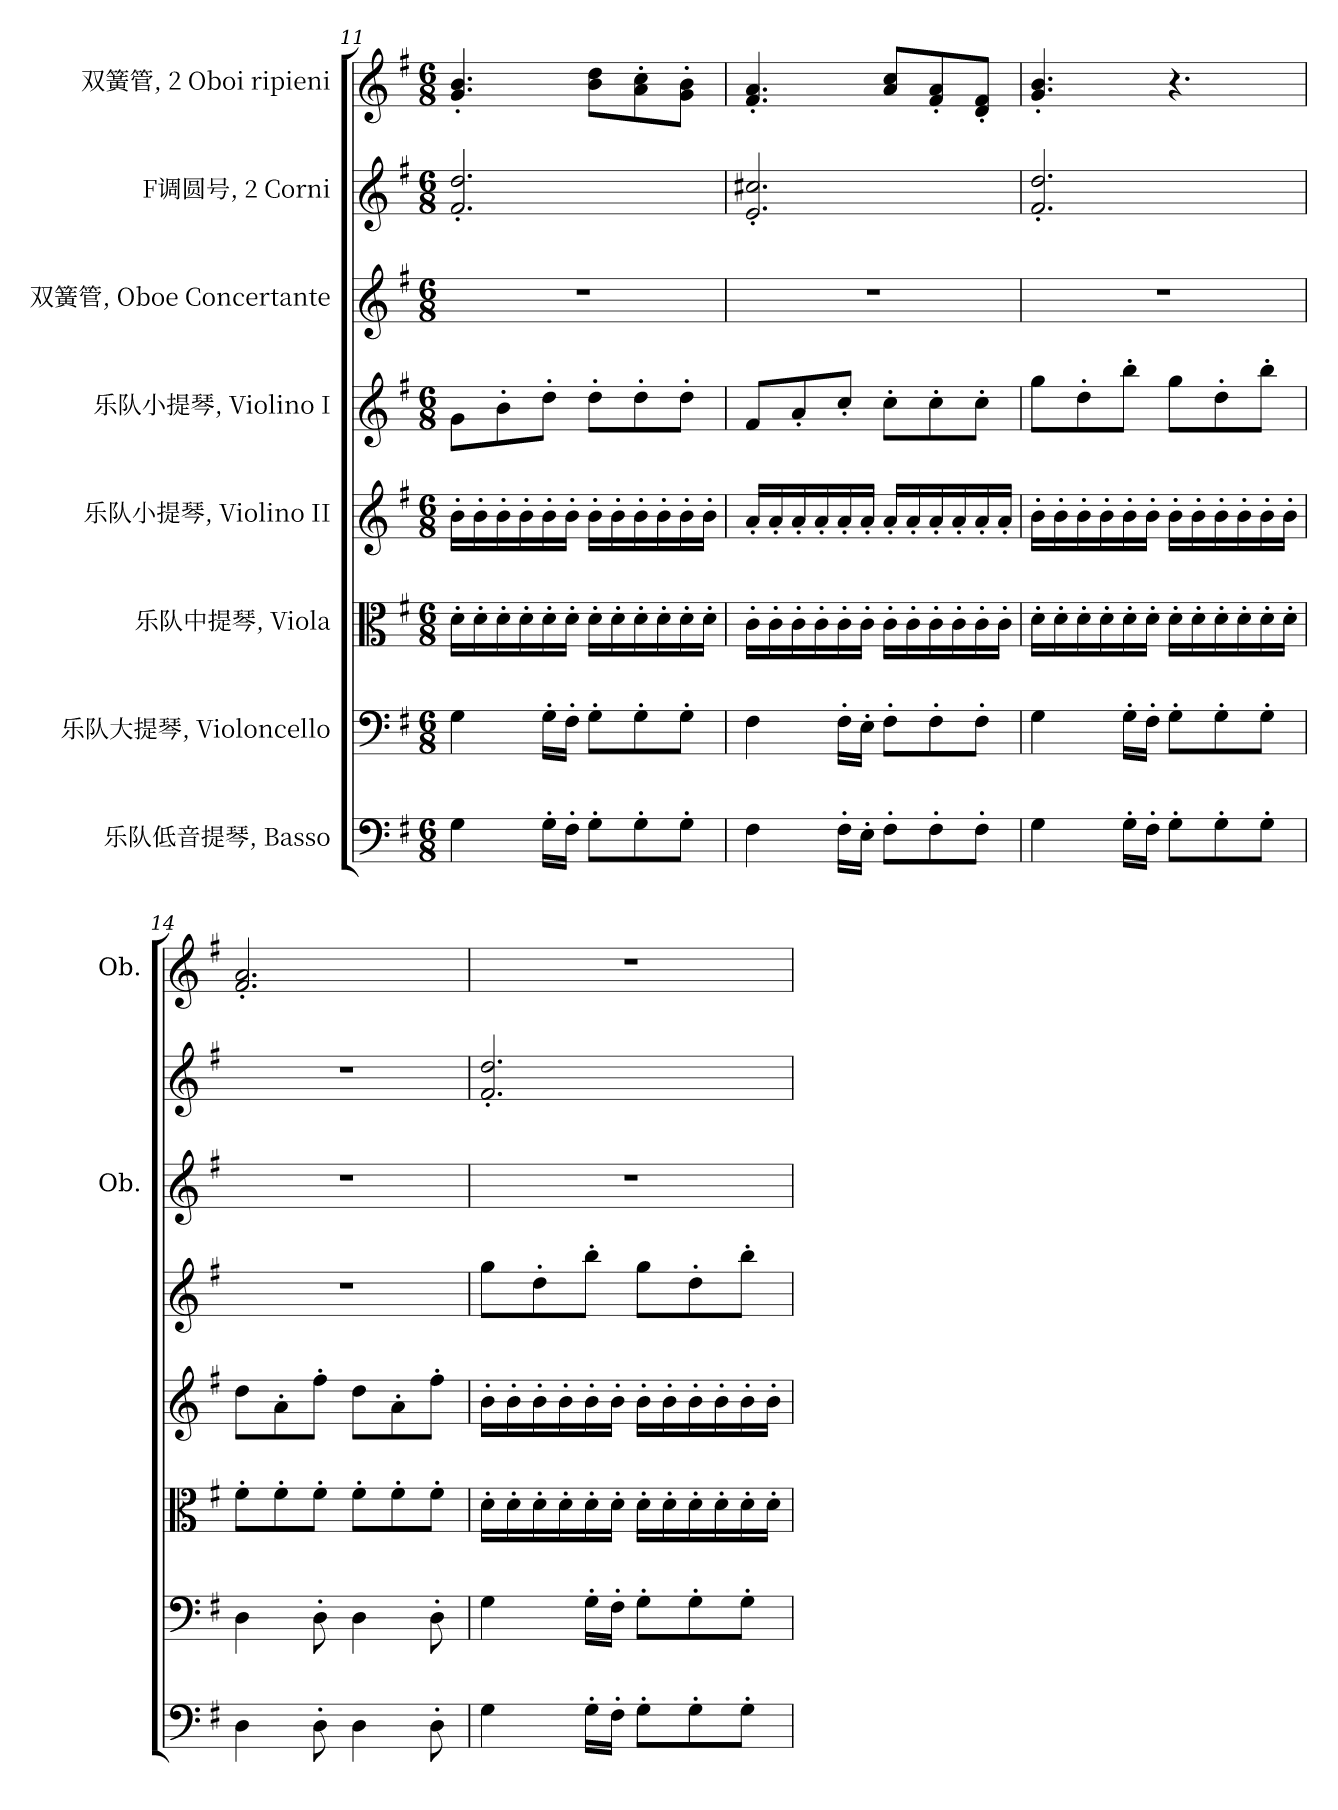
**kern	**kern	**kern	**kern	**kern	**kern	**kern	**kern
*part8	*part7	*part6	*part5	*part4	*part3	*part2	*part1
*staff8	*staff7	*staff6	*staff5	*staff4	*staff3	*staff2	*staff1
*I"乐队低音提琴, Basso	*I"乐队大提琴, Violoncello	*I"乐队中提琴, Viola	*I"乐队小提琴, Violino II	*I"乐队小提琴, Violino I	*I"双簧管, Oboe Concertante	*I"F调圆号, 2 Corni	*I"双簧管, 2 Oboi ripieni
*	*	*	*	*	*I'Ob.	*	*I'Ob.
!!LO:PB:g=z
*clefF4	*clefF4	*clefC3	*clefG2	*clefG2	*clefG2	*clefG2	*clefG2
*ITrd7c12	*	*	*	*	*	*ITrd4c7	*
*k[f#]	*k[f#]	*k[f#]	*k[f#]	*k[f#]	*k[f#]	*k[]	*k[f#]
*M6/8	*M6/8	*M6/8	*M6/8	*M6/8	*M6/8	*M6/8	*M6/8
=11	=11	=11	=11	=11	=11	=11	=11
4GG\	4G\	16d'\LL	16b'\LL	8g\L	2.r	2.B/' 2.g/'	4.g/' 4.b/'
.	.	16d'\	16b'\	.	.	.	.
.	.	16d'\	16b'\	8b'\	.	.	.
.	.	16d'\	16b'\	.	.	.	.
16GG'\LL	16G'\LL	16d'\	16b'\	8dd'\J	.	.	.
16FF#'\JJ	16F#'\JJ	16d'\JJ	16b'\JJ	.	.	.	.
8GG'\L	8G'\L	16d'\LL	16b'\LL	8dd'\L	.	.	8b\ 8dd\L
.	.	16d'\	16b'\	.	.	.	.
8GG'\	8G'\	16d'\	16b'\	8dd'\	.	.	8a\' 8cc\'
.	.	16d'\	16b'\	.	.	.	.
8GG'\J	8G'\J	16d'\	16b'\	8dd'\J	.	.	8g\' 8b\'J
.	.	16d'\JJ	16b'\JJ	.	.	.	.
=12	=12	=12	=12	=12	=12	=12	=12
4FF#\	4F#\	16c'\LL	16a'/LL	8f#/L	2.r	2.A/' 2.f#X/'	4.f#/' 4.a/'
.	.	16c'\	16a'/	.	.	.	.
.	.	16c'\	16a'/	8a'/	.	.	.
.	.	16c'\	16a'/	.	.	.	.
16FF#'\LL	16F#'\LL	16c'\	16a'/	8cc'/J	.	.	.
16EE'\JJ	16E'\JJ	16c'\JJ	16a'/JJ	.	.	.	.
8FF#'\L	8F#'\L	16c'\LL	16a'/LL	8cc'\L	.	.	8a/ 8cc/L
.	.	16c'\	16a'/	.	.	.	.
8FF#'\	8F#'\	16c'\	16a'/	8cc'\	.	.	8f#/' 8a/'
.	.	16c'\	16a'/	.	.	.	.
8FF#'\J	8F#'\J	16c'\	16a'/	8cc'\J	.	.	8d/' 8f#/'J
.	.	16c'\JJ	16a'/JJ	.	.	.	.
=13	=13	=13	=13	=13	=13	=13	=13
4GG\	4G\	16d'\LL	16b'\LL	8gg\L	2.r	2.B/' 2.g/'	4.g/' 4.b/'
.	.	16d'\	16b'\	.	.	.	.
.	.	16d'\	16b'\	8dd'\	.	.	.
.	.	16d'\	16b'\	.	.	.	.
16GG'\LL	16G'\LL	16d'\	16b'\	8bb'\J	.	.	.
16FF#'\JJ	16F#'\JJ	16d'\JJ	16b'\JJ	.	.	.	.
8GG'\L	8G'\L	16d'\LL	16b'\LL	8gg\L	.	.	4.r
.	.	16d'\	16b'\	.	.	.	.
8GG'\	8G'\	16d'\	16b'\	8dd'\	.	.	.
.	.	16d'\	16b'\	.	.	.	.
8GG'\J	8G'\J	16d'\	16b'\	8bb'\J	.	.	.
.	.	16d'\JJ	16b'\JJ	.	.	.	.
=14	=14	=14	=14	=14	=14	=14	=14
4DD\	4D\	8f#'\L	8dd\L	2.r	2.r	2.r	2.f#/' 2.a/'
.	.	8f#'\	8a'\	.	.	.	.
8DD'\	8D'\	8f#'\J	8ff#'\J	.	.	.	.
4DD\	4D\	8f#'\L	8dd\L	.	.	.	.
.	.	8f#'\	8a'\	.	.	.	.
8DD'\	8D'\	8f#'\J	8ff#'\J	.	.	.	.
!!LO:PB:g=z
=15	=15	=15	=15	=15	=15	=15	=15
4GG\	4G\	16d'\LL	16b'\LL	8gg\L	2.r	2.B/' 2.g/'	2.r
.	.	16d'\	16b'\	.	.	.	.
.	.	16d'\	16b'\	8dd'\	.	.	.
.	.	16d'\	16b'\	.	.	.	.
16GG'\LL	16G'\LL	16d'\	16b'\	8bb'\J	.	.	.
16FF#'\JJ	16F#'\JJ	16d'\JJ	16b'\JJ	.	.	.	.
8GG'\L	8G'\L	16d'\LL	16b'\LL	8gg\L	.	.	.
.	.	16d'\	16b'\	.	.	.	.
8GG'\	8G'\	16d'\	16b'\	8dd'\	.	.	.
.	.	16d'\	16b'\	.	.	.	.
8GG'\J	8G'\J	16d'\	16b'\	8bb'\J	.	.	.
.	.	16d'\JJ	16b'\JJ	.	.	.	.
=	=	=	=	=	=	=	=
*-	*-	*-	*-	*-	*-	*-	*-
